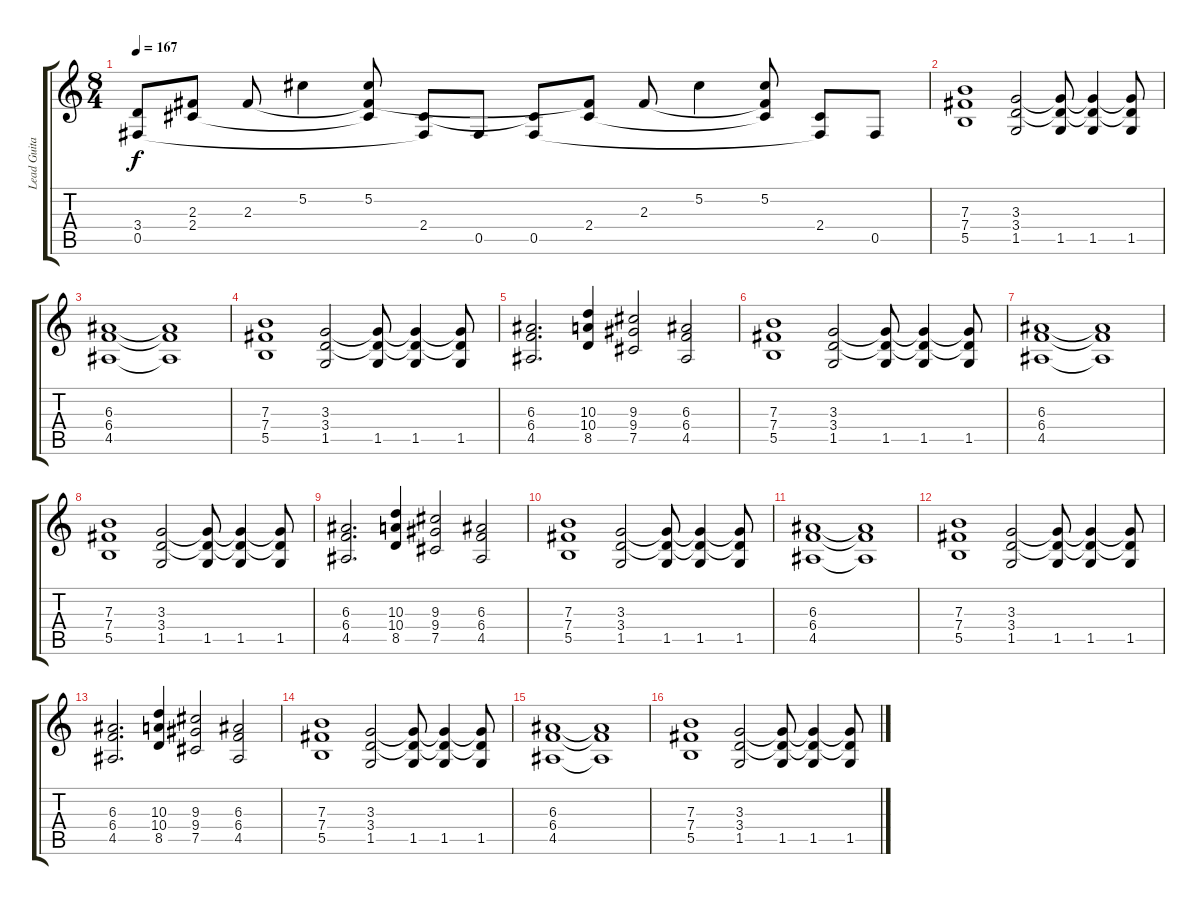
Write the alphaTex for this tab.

\track ("Lead Guitar" "Lead Guita") {instrument distortionguitar}
\staff {score tabs}
\tuning (Db4 Ab3 E3 B2 Gb2 B1) {hide}
\ts (8 4)
\tempo 167
\clef g2
\ks c
(3.4{t} 0.5).8{dy f} (2.3{t} 2.4).8 2.3.8 5.2.4 (5.2 2.3{t} 2.4{t}).8 (2.4 0.5{t}).8 0.5.8 (2.4{t} 0.5).8 (2.3{t} 2.4).8 2.3.8 5.2.4 (5.2 2.3{t} 2.4{t}).8 (2.4 0.5{t}).8 0.5.8 |
(7.3 7.4 5.5).1 (3.3 3.4 1.5).2 (3.3{t} 3.4{t} 1.5).8 (3.3{t} 3.4{t} 1.5).4 (3.3{t} 3.4{t} 1.5).8 |
(6.3 6.4 4.5).1 (6.3{t} 6.4{t} 4.5{t}).1 |
(7.3 7.4 5.5).1 (3.3 3.4 1.5).2 (3.3{t} 3.4{t} 1.5).8 (3.3{t} 3.4{t} 1.5).4 (3.3{t} 3.4{t} 1.5).8 |
(6.3 6.4 4.5).2{d} (10.3 10.4 8.5).4 (9.3 9.4 7.5).2 (6.3 6.4 4.5).2 |
(7.3 7.4 5.5).1 (3.3 3.4 1.5).2 (3.3{t} 3.4{t} 1.5).8 (3.3{t} 3.4{t} 1.5).4 (3.3{t} 3.4{t} 1.5).8 |
(6.3 6.4 4.5).1 (6.3{t} 6.4{t} 4.5{t}).1 |
(7.3 7.4 5.5).1 (3.3 3.4 1.5).2 (3.3{t} 3.4{t} 1.5).8 (3.3{t} 3.4{t} 1.5).4 (3.3{t} 3.4{t} 1.5).8 |
(6.3 6.4 4.5).2{d} (10.3 10.4 8.5).4 (9.3 9.4 7.5).2 (6.3 6.4 4.5).2 |
(7.3 7.4 5.5).1 (3.3 3.4 1.5).2 (3.3{t} 3.4{t} 1.5).8 (3.3{t} 3.4{t} 1.5).4 (3.3{t} 3.4{t} 1.5).8 |
(6.3 6.4 4.5).1 (6.3{t} 6.4{t} 4.5{t}).1 |
(7.3 7.4 5.5).1 (3.3 3.4 1.5).2 (3.3{t} 3.4{t} 1.5).8 (3.3{t} 3.4{t} 1.5).4 (3.3{t} 3.4{t} 1.5).8 |
(6.3 6.4 4.5).2{d} (10.3 10.4 8.5).4 (9.3 9.4 7.5).2 (6.3 6.4 4.5).2 |
(7.3 7.4 5.5).1 (3.3 3.4 1.5).2 (3.3{t} 3.4{t} 1.5).8 (3.3{t} 3.4{t} 1.5).4 (3.3{t} 3.4{t} 1.5).8 |
(6.3 6.4 4.5).1 (6.3{t} 6.4{t} 4.5{t}).1 |
(7.3 7.4 5.5).1 (3.3 3.4 1.5).2 (3.3{t} 3.4{t} 1.5).8 (3.3{t} 3.4{t} 1.5).4 (3.3{t} 3.4{t} 1.5).8
